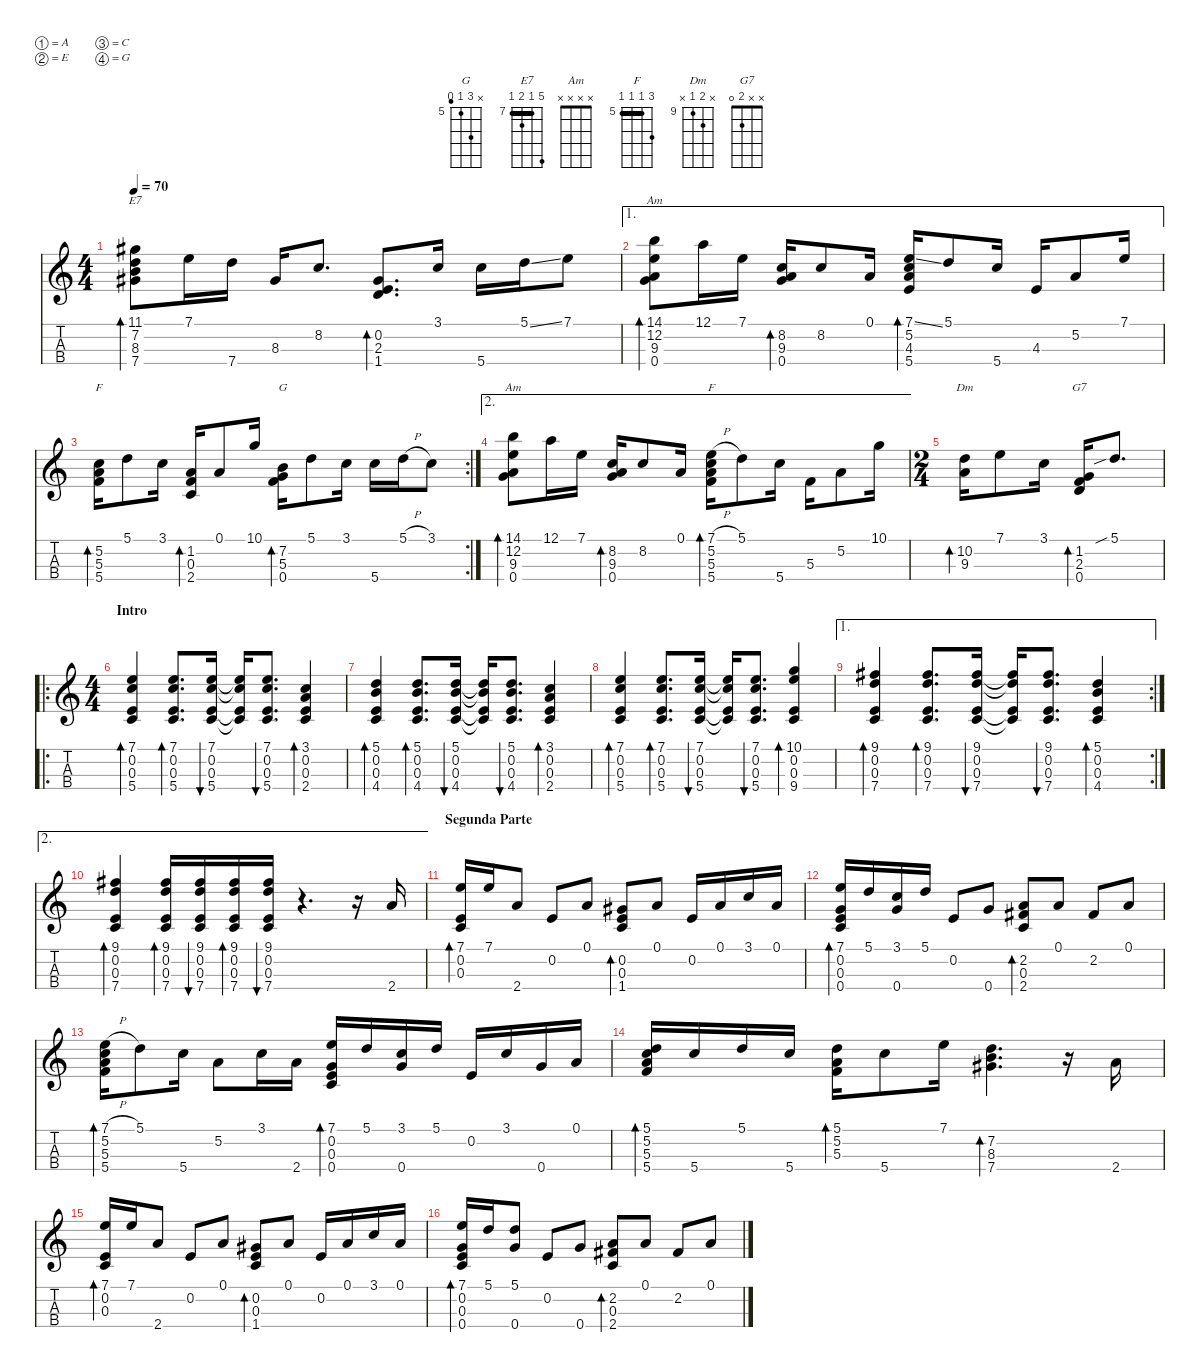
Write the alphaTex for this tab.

\defaultSystemsLayout 4
\hideDynamics
\bracketExtendMode nobrackets
\firstSystemTrackNameOrientation horizontal
\otherSystemsTrackNameOrientation horizontal
\track ("Ukulele" " ") {defaultSystemsLayout 4 instrument acousticguitarnylon}
\staff {score tabs}
\tuning (A4 E4 C4 G4)
\displaytranspose 0
\chord ("G" x 7 5 4) {firstfret 5 showfingering false}
\chord ("E7" 11 7 8 7) {firstfret 7 showfingering false barre 7}
\chord ("Am" x x x x)
\chord ("F" x 5 5 5) {showfingering false barre (5 5)}
\chord ("F" 7 5 5 5) {firstfret 5 showfingering false barre (5 5)}
\chord ("Dm" x 10 9 x) {firstfret 9 showfingering false}
\chord ("G7" x x 2 0) {showfingering false}
\ts (4 4)
\tempo 70
\clef g2
\ks c
(11.1{acc #} 8.3{acc #} 7.2 7.4).8{bd 30 ch "E7" dy mf beam Down} 7.1.16{beam Down} 7.4.16{beam Down} 8.3{acc #}.16{beam Up} 8.2.8{d beam Up} (2.3 0.2 1.4{acc #}).8{d bd 30 beam Up} 3.1.16{beam Up} 5.4.16{beam Down} 5.1{ss}.16{beam Down} 7.1.8{beam Down} |
\ae 1
(14.1 12.2 9.3 0.4).8{bd 30 ch "Am" beam Down} 12.1.16{beam Down} 7.1.16{beam Down} (0.4 9.3 8.2).16{bd 30 beam Up} 8.2.8{beam Up} 0.1.16{beam Up} (4.3 5.2 5.4 7.1{ss}).16{bd 30 beam Up} 5.1.8{beam Up} 5.4.16{beam Up} 4.3.16{beam Up} 5.2.8{beam Up} 7.1.16{beam Up} |
\rc 2
(5.3 5.2 5.4).16{bd 30 ch "F" beam Down} 5.1.8{beam Down} 3.1.16{beam Down} (0.3 1.2 2.4).16{bd 30 beam Up} 0.1.8{beam Up} 10.1.16{beam Up} (0.4 5.3 7.2).16{bd 30 ch "G" beam Down} 5.1.8{beam Down} 3.1.16{beam Down} 5.4.16{beam Down} 5.1{h}.16{beam Down} 3.1.8{beam Down} |
\ae 2
(14.1 12.2 9.3 0.4).8{bd 30 ch "Am" beam Down} 12.1.16{beam Down} 7.1.16{beam Down} (0.4 9.3 8.2).16{bd 30 beam Up} 8.2.8{beam Up} 0.1.16{beam Up} (5.3 5.2 5.4 7.1{h}).16{bd 30 ch "F" beam Down} 5.1.8{beam Down} 5.4.16{beam Down} 5.3.16{beam Down} 5.2.8{beam Down} 10.1.16{beam Down} |
\ts (2 4)
\beaming (8 2 2)
(9.3 10.2).16{bd 30 ch "Dm" beam Down} 7.1.8{beam Down} 3.1.16{beam Down} (2.3 0.4 1.2).16{bd 30 ch "G7" beam Up} 5.1{sib}.8{d beam Up} |
\ro
\ts (4 4)
\beaming (8 2 2 2 2)
\section ("" "Intro")
(0.3 0.2 5.4 7.1).4{bd 30 beam Up} (0.3 0.2 5.4 7.1).8{d bd 30 beam Up} (0.3 0.2 5.4 7.1).16{bu 30 beam Up} (0.3{t} 0.2{t} 5.4{t} 7.1{t}).16{beam Up} (0.3 0.2 5.4 7.1).8{d bu 30 beam Up} (0.3 0.2 2.4 3.1).4{bd 30 beam Up} |
(0.3 0.2 4.4 5.1).4{bd 30 beam Up} (0.3 0.2 4.4 5.1).8{d bd 30 beam Up} (0.3 0.2 4.4 5.1).16{bu 30 beam Up} (0.3{t} 0.2{t} 4.4{t} 5.1{t}).16{beam Up} (0.3 0.2 4.4 5.1).8{d bu 30 beam Up} (0.3 0.2 2.4 3.1).4{bd 30 beam Up} |
(0.3 0.2 5.4 7.1).4{bd 30 beam Up} (0.3 0.2 5.4 7.1).8{d bd 30 beam Up} (0.3 0.2 5.4 7.1).16{bu 30 beam Up} (0.3{t} 0.2{t} 5.4{t} 7.1{t}).16{beam Up} (0.3 0.2 5.4 7.1).8{d bu 30 beam Up} (0.3 0.2 9.4 10.1).4{bd 30 beam Up} |
\ae 1
\rc 2
(0.3 0.2 7.4 9.1{acc #}).4{bd 30 beam Up} (0.3 0.2 7.4 9.1{acc #}).8{d bd 30 beam Up} (0.3 0.2 7.4 9.1{acc #}).16{bu 30 beam Up} (0.3{t} 0.2{t} 7.4{t} 9.1{t acc #}).16{beam Up} (0.3 0.2 7.4 9.1{acc #}).8{d bu 30 beam Up} (0.3 0.2 4.4 5.1).4{bd 30 beam Up} |
\ae 2
(0.3 0.2 7.4 9.1{acc #}).4{bd 30 beam Up} (0.3 0.2 7.4 9.1{acc #}).16{bd 30 beam Up} (0.3 0.2 7.4 9.1{acc #}).16{bu 30 beam Up} (0.3 0.2 7.4 9.1{acc #}).16{bd 30 beam Up} (0.3 0.2 7.4 9.1{acc #}).16{bu 30 beam Up} r.4{d beam Up} r.16{beam Up} 2.4.16{beam Up} |
\section ("" "Segunda Parte")
(0.2 0.3 7.1).16{bd 30 beam Up} 7.1.16{beam Up} 2.4.8{beam Up} 0.2.8{beam Up} 0.1.8{beam Up} (1.4{acc #} 0.2 0.3).8{bd 30 beam Up} 0.1.8{beam Up} 0.2.16{beam Up} 0.1.16{beam Up} 3.1.16{beam Up} 0.1.16{beam Up} |
(0.3 0.2 0.4 7.1).16{bd 30 beam Up} 5.1.16{beam Up} (3.1 0.4).16{beam Up} 5.1.16{beam Up} 0.2.8{beam Up} 0.4.8{beam Up} (2.4 0.3 2.2{acc #}).8{bd 30 beam Up} 0.1.8{beam Up} 2.2{acc #}.8{beam Up} 0.1.8{beam Up} |
(7.1{h} 5.3 5.2 5.4).16{bd 30 beam Down} 5.1.8{beam Down} 5.4.16{beam Down} 5.2.8{beam Down} 3.1.16{beam Down} 2.4.16{beam Down} (7.1 0.3 0.2 0.4).16{bd 30 beam Up} 5.1.16{beam Up} (3.1 0.4).16{beam Up} 5.1.16{beam Up} 0.2.16{beam Up} 3.1.16{beam Up} 0.4.16{beam Up} 0.1.16{beam Up} |
(5.3 5.2 5.4 5.1).16{bd 30 beam Up} 5.4.16{beam Up} 5.1.16{beam Up} 5.4.16{beam Up} (5.3 5.2 5.1).16{bd 30 beam Down} 5.4.8{beam Down} 7.1.16{beam Down} (8.3{acc #} 7.2 7.4).4{d bd 30 beam Down} r.16{beam Down} 2.4.16{beam Up} |
(0.2 0.3 7.1).16{bd 30 beam Up} 7.1.16{beam Up} 2.4.8{beam Up} 0.2.8{beam Up} 0.1.8{beam Up} (1.4{acc #} 0.2 0.3).8{bd 30 beam Up} 0.1.8{beam Up} 0.2.16{beam Up} 0.1.16{beam Up} 3.1.16{beam Up} 0.1.16{beam Up} |
(0.3 0.2 0.4 7.1).16{bd 30 beam Up} 5.1.16{beam Up} (5.1 0.4).8{beam Up} 0.2.8{beam Up} 0.4.8{beam Up} (2.4 0.3 2.2{acc #}).8{bd 30 beam Up} 0.1.8{beam Up} 2.2{acc #}.8{beam Up} 0.1.8{beam Up}
